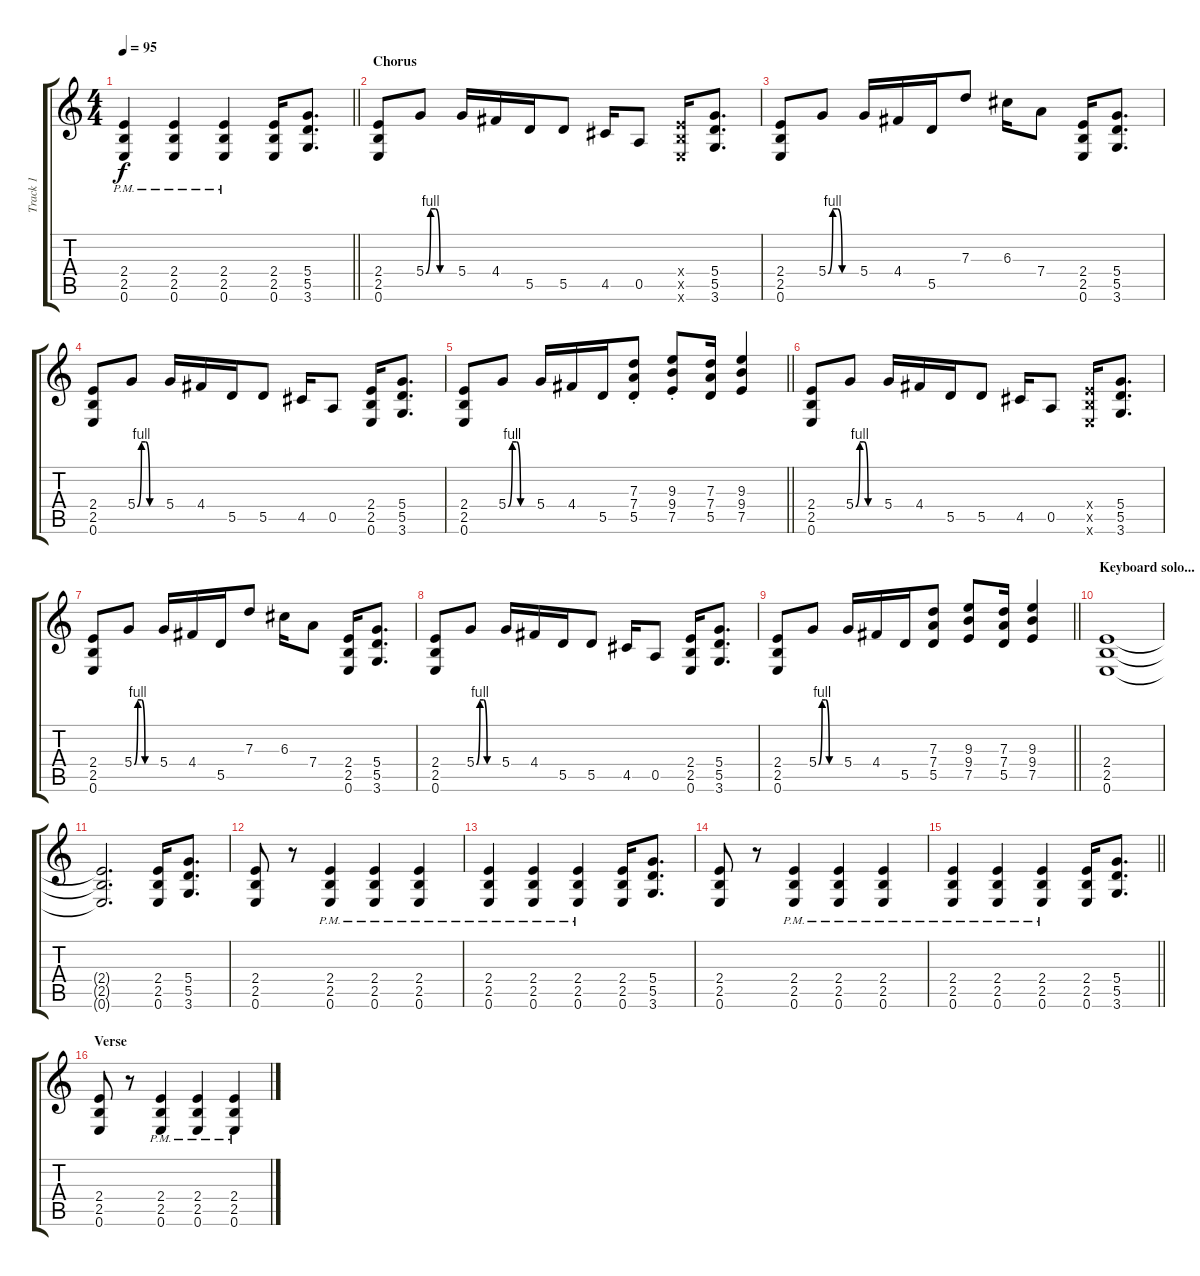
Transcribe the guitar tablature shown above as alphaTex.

\track ("Track 1" "Track 1") {instrument distortionguitar}
\staff {score tabs}
\tuning (E4 B3 G3 D3 A2 E2) {hide}
\ts (4 4)
\tempo 95
\clef g2
\barLineRight lightlight
\ks c
(2.4{pm} 2.5{pm} 0.6{pm}).4{dy f} (2.4{pm} 2.5{pm} 0.6{pm}).4 (2.4{pm} 2.5{pm} 0.6{pm}).4 (2.4 2.5 0.6).16 (5.4 5.5 3.6).8{d} |
\section ("" "Chorus")
(2.4 2.5 0.6).8 5.4{be (custom 0 0 10 4 20 4 30 0 60 0)}.8 5.4.16 4.4.16 5.5.16 5.5.8 4.5.16 0.5.8 (2.4{x} 2.5{x} 0.6{x}).16 (5.4 5.5 3.6).8{d} |
(2.4 2.5 0.6).8 5.4{be (custom 0 0 10 4 20 4 30 0 60 0)}.8 5.4.16 4.4.16 5.5.16 7.3.8 6.3.16 7.4.8 (2.4 2.5 0.6).16 (5.4 5.5 3.6).8{d} |
(2.4 2.5 0.6).8 5.4{be (custom 0 0 10 4 20 4 30 0 60 0)}.8 5.4.16 4.4.16 5.5.16 5.5.8 4.5.16 0.5.8 (2.4 2.5 0.6).16 (5.4 5.5 3.6).8{d} |
\barLineRight lightlight
(2.4 2.5 0.6).8 5.4{be (custom 0 0 10 4 20 4 30 0 60 0)}.8 5.4.16 4.4.16 5.5.16 (7.3{st} 7.4{st} 5.5{st}).8 (9.3{st} 9.4 7.5).8 (7.3 7.4 5.5).16 (9.3 9.4 7.5).4 |
(2.4 2.5 0.6).8 5.4{be (custom 0 0 10 4 20 4 30 0 60 0)}.8 5.4.16 4.4.16 5.5.16 5.5.8 4.5.16 0.5.8 (2.4{x} 2.5{x} 0.6{x}).16 (5.4 5.5 3.6).8{d} |
(2.4 2.5 0.6).8 5.4{be (custom 0 0 10 4 20 4 30 0 60 0)}.8 5.4.16 4.4.16 5.5.16 7.3.8 6.3.16 7.4.8 (2.4 2.5 0.6).16 (5.4 5.5 3.6).8{d} |
(2.4 2.5 0.6).8 5.4{be (custom 0 0 10 4 20 4 30 0 60 0)}.8 5.4.16 4.4.16 5.5.16 5.5.8 4.5.16 0.5.8 (2.4 2.5 0.6).16 (5.4 5.5 3.6).8{d} |
\barLineRight lightlight
(2.4 2.5 0.6).8 5.4{be (custom 0 0 10 4 20 4 30 0 60 0)}.8 5.4.16 4.4.16 5.5.16 (7.3 7.4 5.5).8 (9.3 9.4 7.5).8 (7.3 7.4 5.5).16 (9.3 9.4 7.5).4 |
\section ("" "Keyboard solo...")
(2.4 2.5 0.6).1 |
(2.4{t} 2.5{t} 0.6{t}).2{d} (2.4 2.5 0.6).16 (5.4 5.5 3.6).8{d} |
(2.4 2.5 0.6).8 r.8 (2.4{pm} 2.5{pm} 0.6{pm}).4 (2.4{pm} 2.5{pm} 0.6{pm}).4 (2.4{pm} 2.5{pm} 0.6{pm}).4 |
(2.4{pm} 2.5{pm} 0.6{pm}).4 (2.4{pm} 2.5{pm} 0.6{pm}).4 (2.4{pm} 2.5{pm} 0.6{pm}).4 (2.4 2.5 0.6).16 (5.4 5.5 3.6).8{d} |
(2.4 2.5 0.6).8 r.8 (2.4{pm} 2.5{pm} 0.6{pm}).4 (2.4{pm} 2.5{pm} 0.6{pm}).4 (2.4{pm} 2.5{pm} 0.6{pm}).4 |
\barLineRight lightlight
(2.4{pm} 2.5{pm} 0.6{pm}).4 (2.4{pm} 2.5{pm} 0.6{pm}).4 (2.4{pm} 2.5{pm} 0.6{pm}).4 (2.4 2.5 0.6).16 (5.4 5.5 3.6).8{d} |
\section ("" "Verse")
(2.4 2.5 0.6).8 r.8 (2.4{pm} 2.5{pm} 0.6{pm}).4 (2.4{pm} 2.5{pm} 0.6{pm}).4 (2.4{pm} 2.5{pm} 0.6{pm}).4
